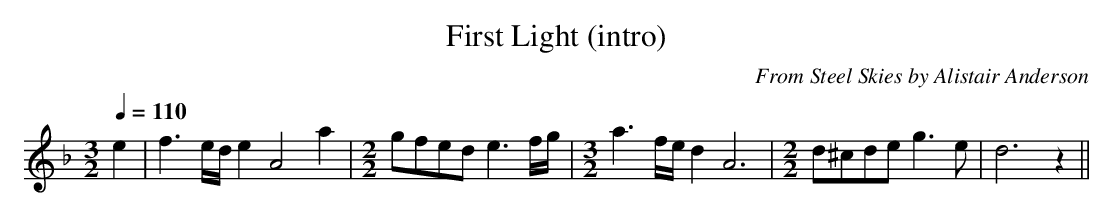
X:1
T:First Light (intro)
C:From Steel Skies by Alistair Anderson
Q:1/4=110
M:3/2
L:1/8
K:F major
e2 | f3 e/d/ e2 A4 a2 |[M:2/2]gfed e3 f/g/ |[M:3/2]a3 f/e/ d2 A6 |[M:2/2]d^cde g3 e | d6 z2 ||
